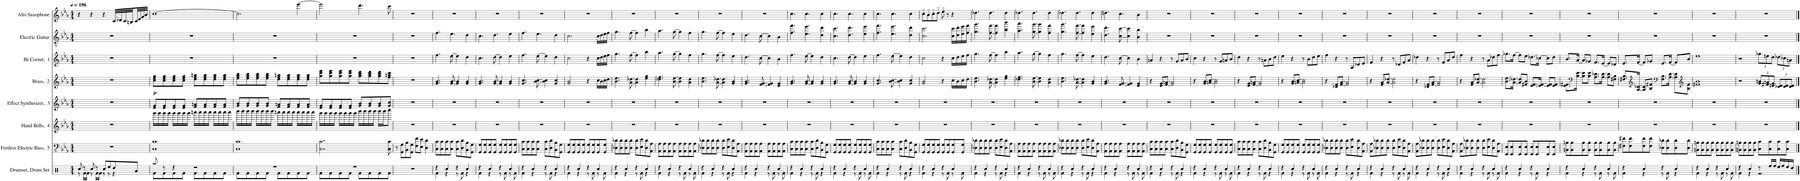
**kern	**kern	**kern	**kern	**kern	**dynam	**kern	**kern	**kern
*part8	*part7	*part6	*part5	*part4	*part4	*part3	*part2	*part1
*staff8	*staff7	*staff6	*staff5	*staff4	*staff4	*staff3	*staff2	*staff1
*I"Drumset, Drum Set	*I"Fretless Electric Bass,  5	*I"Hand Bells,  4	*I"Effect Synthesizer,  3	*I"Brass,  2	*	*I"Bb Cornet,  1	*I"Electric Guitar	*I"Alto Saxophone
*I'Drs.	*I'Frtl. El. B.	*I'Ha. Be.	*I'Synth.	*I'Br.	*	*I'Bb Cnt.	*I'El. Guit.	*I'A. Sax.
*clefX	*clefFv4	*clefG2	*clefG2	*clefG2	*	*clefG2	*clefGv2	*clefG2
*	*	*	*	*	*	*ITrd1c2	*	*ITrd5c9
*k[]	*k[b-e-a-]	*k[b-e-a-]	*k[b-e-a-]	*k[b-e-a-]	*	*k[b-e-a-]	*k[b-e-a-]	*k[b-e-a-]
*M4/4	*M4/4	*M4/4	*M4/4	*M4/4	*	*M4/4	*M4/4	*M4/4
*MM196	*MM196	*MM196	*MM196	*MM196	*	*MM196	*MM196	*MM196
=1	=1	=1	=1	=1	=1	=1	=1	=1
*^	*	*	*	*	*	*	*	*
8Rcc/	8r	1r	1r	1r	1r	.	1r	1r	4r
8r	16Rf\LL	.	.	.	.	.	.	.	.
.	16Rf\JJ	.	.	.	.	.	.	.	.
8Rcc/	8r	.	.	.	.	.	.	.	4r
8r	16Rf\LL	.	.	.	.	.	.	.	.
.	16Rf\JJ	.	.	.	.	.	.	.	.
8Rcc/L	8r	.	.	.	.	.	.	.	4r
8Ree/	8r	.	.	.	.	.	.	.	.
8Rdd/	4r	.	.	.	.	.	.	.	32c/LLL
.	.	.	.	.	.	.	.	.	32d-X/
.	.	.	.	.	.	.	.	.	32c/
.	.	.	.	.	.	.	.	.	32Bn/
8Ra/J	.	.	.	.	.	.	.	.	32c/
.	.	.	.	.	.	.	.	.	32e-/
.	.	.	.	.	.	.	.	.	32g/
.	.	.	.	.	.	.	.	.	32b-/JJJ
=2	=2	=2	=2	=2	=2	=2	=2	=2	=2
!	!	!	!	!	!	!LO:DY:b	!	!	!
8Raa/	8Rf\L	1CC 1C	16ggg\LL	8e-/ 8g/L	8cc\ 8ee-\ 8gg\L	p	1r	1r	[1cc
.	.	.	16ggg\	.	.	.	.	.	.
8r	8Rf\	.	16ggg\	8e-/ 8g/	8cc\ 8ee-\ 8gg\	.	.	.	.
.	.	.	16ggg\JJ	.	.	.	.	.	.
4r	8Rf\	.	16ggg\LL	8e-/ 8g/	8cc\ 8ee-\ 8gg\	.	.	.	.
.	.	.	16ggg\	.	.	.	.	.	.
.	8Rf\J	.	16ggg\	8e-/ 8g/J	8cc\ 8ee-\ 8gg\J	.	.	.	.
.	.	.	16ggg\JJ	.	.	.	.	.	.
2r	8Rf\L	.	16aaan\LL	8f/ 8an/L	8dd\ 8ff\ 8aan\L	.	.	.	.
.	.	.	16aaa\	.	.	.	.	.	.
.	8Rf\	.	16aaa\	8f/ 8a/	8dd\ 8ff\ 8aa\	.	.	.	.
.	.	.	16aaa\JJ	.	.	.	.	.	.
.	8Rf\	.	16aaa\LL	8f/ 8a/	8dd\ 8ff\ 8aa\	.	.	.	.
.	.	.	16aaa\	.	.	.	.	.	.
.	8Rf\J	.	16aaa\	8f/ 8a/J	8dd\ 8ff\ 8aa\J	.	.	.	.
.	.	.	16aaa\JJ	.	.	.	.	.	.
=3	=3	=3	=3	=3	=3	=3	=3	=3	=3
1r	8Rf\L	1CC 1C	16bbb-\LL	8g/ 8b-/L	8ee-\ 8gg\ 8bb-\L	.	1r	1r	2.cc\]
.	.	.	16bbb-\	.	.	.	.	.	.
.	8Rf\	.	16bbb-\	8g/ 8b-/	8ee-\ 8gg\ 8bb-\	.	.	.	.
.	.	.	16bbb-\JJ	.	.	.	.	.	.
.	8Rf\	.	16bbb-\LL	8g/ 8b-/	8ee-\ 8gg\ 8bb-\	.	.	.	.
.	.	.	16bbb-\	.	.	.	.	.	.
.	8Rf\J	.	16bbb-\	8g/ 8b-/J	8ee-\ 8gg\ 8bb-\J	.	.	.	.
.	.	.	16bbb-\JJ	.	.	.	.	.	.
.	8Rf\L	.	16aaan\LL	8f/ 8an/L	8dd\ 8ff\ 8aan\L	.	.	.	.
.	.	.	16aaa\	.	.	.	.	.	.
.	8Rf\	.	16aaa\	8f/ 8a/	8dd\ 8ff\ 8aa\	.	.	.	.
.	.	.	16aaa\JJ	.	.	.	.	.	.
.	8Rf\	.	16aaa\LL	8f/ 8a/	8dd\ 8ff\ 8aa\	.	.	.	[4eee-\
.	.	.	16aaa\	.	.	.	.	.	.
.	8Rf\J	.	16aaa\	8f/ 8a/J	8dd\ 8ff\ 8aa\J	.	.	.	.
.	.	.	16aaa\JJ	.	.	.	.	.	.
=4	=4	=4	=4	=4	=4	=4	=4	=4	=4
1r	8Rf\L	2..CC\ 2..C\	16ggg\LL	8e-/ 8g/L	8gg\ 8ccc\ 8eee-\L	.	1r	1r	2eee-\]
.	.	.	16ggg\	.	.	.	.	.	.
.	8Rf\	.	16ggg\	8e-/ 8g/	8gg\ 8ccc\ 8eee-\	.	.	.	.
.	.	.	16ggg\JJ	.	.	.	.	.	.
.	8Rf\	.	16ggg\LL	8e-/ 8g/	8gg\ 8ccc\ 8eee-\	.	.	.	.
.	.	.	16ggg\	.	.	.	.	.	.
.	8Rf\J	.	16ggg\	8e-/ 8g/J	8gg\ 8ccc\ 8eee-\J	.	.	.	.
.	.	.	16ggg\JJ	.	.	.	.	.	.
.	8Rf\L	.	16bbb-\LL	8g/ 8b-/L	8gg\ 8bb-\ 8ddd\L	.	.	.	4.ddd\
.	.	.	16bbb-\	.	.	.	.	.	.
.	8Rf\	.	16bbb-\	8g/ 8b-/	8gg\ 8bb-\ 8ddd\	.	.	.	.
.	.	.	16bbb-\JJ	.	.	.	.	.	.
.	8Rf\	.	16bbb-\LL	8g/ 8b-/	8gg\ 8bb-\ 8ddd\	.	.	.	.
.	.	.	16bbb-\J	.	.	.	.	.	.
.	8Rf\J	8CC\ 8C\	8cccc\J	8g/ 8cc/J	8ff\ 8aan\ 8ccc\J	.	.	.	8ccc\
*v	*v	*	*	*	*	*	*	*	*
=5	=5	=5	=5	=5	=5	=5	=5	=5
1r	8r	1r	1r	1r	.	1r	1r	1r
.	8GGG\ 8GG\L	.	.	.	.	.	.	.
.	8BBB-\ 8BB-\	.	.	.	.	.	.	.
.	8GGG\ 8GG\J	.	.	.	.	.	.	.
.	8FF\ 8F\L	.	.	.	.	.	.	.
.	8EE-\ 8E-\J	.	.	.	.	.	.	.
.	4DD\ 4D\	.	.	.	.	.	.	.
=6	=6	=6	=6	=6	=6	=6	=6	=6
*^	*	*	*	*	*	*	*	*
4r	4Rf\	8CC\ 8C\L	1r	1r	4.g/ 4.b-/	.	4.ff\	4.f\	1r
.	.	8CC\ 8C\	.	.	.	.	.	.	.
4Rcc/	4r	8CC\ 8C\	.	.	.	.	.	.	.
.	.	8CC\ 8C\J	.	.	[8g/ [8b-/	.	[8ee-\	4.e-\	.
4r	8r	8CC\ 8C\L	.	.	4g/] 4b-/]	.	4ee-\]	.	.
.	8Rf\	8DD\ 8D\	.	.	.	.	.	.	.
4Rcc/	4r	8BBB-\ 8BB-\	.	.	4g/ 4b-/	.	4dd\	4d\	.
.	.	8GGG\ 8GG\J	.	.	.	.	.	.	.
=7	=7	=7	=7	=7	=7	=7	=7	=7	=7
4r	4Rf\	8GGG/ 8GG/L	1r	1r	4.g/ 4.b-/	.	4.cc\	4.c\	1r
.	.	8GGG/ 8GG/	.	.	.	.	.	.	.
4Rcc/	4r	8GGG/ 8GG/	.	.	.	.	.	.	.
.	.	8GGG/ 8GG/J	.	.	[8g/ [8b-/	.	[8dd\	4.d\	.
4r	8r	8GGG/ 8GG/L	.	.	4g/] 4b-/]	.	4dd\]	.	.
.	8Rf\	8GGG/ 8GG/	.	.	.	.	.	.	.
4Rcc/	8r	8GGG/ 8GG/	.	.	4g/ 4b-/	.	4ee-\	4e-\	.
.	8Rf\	8GGG/ 8GG/J	.	.	.	.	.	.	.
=8	=8	=8	=8	=8	=8	=8	=8	=8	=8
4r	4Rf\	8CC\ 8C\L	1r	1r	4.g/ 4.cc/	.	4.ff\	4.f\	1r
.	.	8CC\ 8C\	.	.	.	.	.	.	.
4Rcc/	4r	8CC\ 8C\	.	.	.	.	.	.	.
.	.	8CC\ 8C\J	.	.	[8b-\ [8cc\	.	[8ee-\	4.e-\	.
4r	8r	8CC\ 8C\L	.	.	4b-\] 4cc\]	.	4ee-\]	.	.
.	8Rf\	8DD\ 8D\	.	.	.	.	.	.	.
4Rcc/	4r	8BBB-\ 8BB-\	.	.	4g/ 4cc/	.	4dd\	4d\	.
.	.	8GGG\ 8GG\J	.	.	.	.	.	.	.
=9	=9	=9	=9	=9	=9	=9	=9	=9	=9
4r	4Rf\	8GGG/ 8GG/L	1r	1r	2g/ 2b-/	.	2cc\	2.c\	1r
.	.	8GGG/ 8GG/	.	.	.	.	.	.	.
4Rcc/	4r	8GGG/ 8GG/	.	.	.	.	.	.	.
.	.	8GGG/ 8GG/J	.	.	.	.	.	.	.
4r	8r	8GGG/ 8GG/L	.	.	4r	.	4r	.	.
.	8Rf\	8GGG/ 8GG/	.	.	.	.	.	.	.
4Rcc/	8r	8GGG/ 8GG/	.	.	16cc\LL	.	16cc\LL	16c\LL	.
.	.	.	.	.	16b-\	.	16dd\	16d\	.
.	8Rf\	8GGG/ 8GG/J	.	.	16cc\	.	16ee-\	16e-\	.
.	.	.	.	.	16dd\JJ	.	16ff\JJ	16f\JJ	.
=10	=10	=10	=10	=10	=10	=10	=10	=10	=10
4r	4Rf\	8DD-X\ 8D-X\L	1r	1r	4.b-\ 4.ee-\	.	4.gg\	4.g\	1r
.	.	8DD-\ 8D-\	.	.	.	.	.	.	.
4Rcc/	4r	8DD-\ 8D-\	.	.	.	.	.	.	.
.	.	8DD-\ 8D-\J	.	.	[8a-\ [8dd-X\	.	[8ff\	[8f\	.
4r	8r	8DD-\ 8D-\L	.	.	4a-\] 4dd-\]	.	4ff\]	4f\]	.
.	8Rf\	8EE-\ 8E-\	.	.	.	.	.	.	.
4Rcc/	4r	8DD-\ 8D-\	.	.	4ee-\ 4gg\	.	4bb-\	4b-\	.
.	.	8AAA-\ 8AA-\J	.	.	.	.	.	.	.
=11	=11	=11	=11	=11	=11	=11	=11	=11	=11
4r	4Rf\	8AAA-\ 8AA-\L	1r	1r	4.dd-X\ 4.ff\	.	4.aa-\	4.a-\	1r
.	.	8AAA-\ 8AA-\	.	.	.	.	.	.	.
4Rcc/	4r	8AAA-\ 8AA-\	.	.	.	.	.	.	.
.	.	8AAA-\ 8AA-\J	.	.	[8b-\ [8ee-\	.	[8gg\	[8g\	.
4r	8r	8AAA-\ 8AA-\L	.	.	4b-\] 4ee-\]	.	4gg\]	4g\]	.
.	8Rf\	8AAA-\ 8AA-\	.	.	.	.	.	.	.
4Rcc/	8r	8AAA-\ 8AA-\	.	.	4a-\ 4dd-\	.	4ff\	4f\	.
.	8Rf\	8AAA-\ 8AA-\J	.	.	.	.	.	.	.
=12	=12	=12	=12	=12	=12	=12	=12	=12	=12
4r	4Rf\	8DD-X\ 8D-X\L	1r	1r	4.b-\ 4.ee-\	.	4.gg\	4.g\	1r
.	.	8DD-\ 8D-\	.	.	.	.	.	.	.
4Rcc/	4r	8DD-\ 8D-\	.	.	.	.	.	.	.
.	.	8DD-\ 8D-\J	.	.	[8a-\ [8dd-X\	.	[8ff\	[8f\	.
4r	8r	8DD-\ 8D-\L	.	.	4a-\] 4dd-\]	.	4ff\]	4f\]	.
.	8Rf\	8EE-\ 8E-\	.	.	.	.	.	.	.
4Rcc/	4r	8DD-\ 8D-\	.	.	4g/ 4b-/	.	4ee-\	4e-\	.
.	.	8AAA-\ 8AA-\J	.	.	.	.	.	.	.
=13	=13	=13	=13	=13	=13	=13	=13	=13	=13
4r	4Rf\	8AAA-\ 8AA-\L	1r	1r	4.g/ 4.b-/	.	4.dd\	4.d\	1r
.	.	8AAA-\ 8AA-\	.	.	.	.	.	.	.
4Rcc/	4r	8AAA-\ 8AA-\	.	.	.	.	.	.	.
.	.	8AAA-\ 8AA-\J	.	.	[8f/ [8g/	.	[8cc\	[8c\	.
4r	8r	8AAA-\ 8AA-\L	.	.	4f/] 4g/]	.	4cc\]	4c\]	.
.	8Rf\	8AAA-\ 8AA-\	.	.	.	.	.	.	.
4Rcc/	8r	8AAA-\ 8AA-\	.	.	4e-/ 4g/	.	4b-\	4B-\	.
.	8Rf\	8AAA-\ 8AA-\J	.	.	.	.	.	.	.
=14	=14	=14	=14	=14	=14	=14	=14	=14	=14
4r	4Rf\	8CC\ 8C\L	1r	1r	4.g/ 4.b-/	.	4.ff\	4.f\ 4.ff\	4.cc\
.	.	8CC\ 8C\	.	.	.	.	.	.	.
4Rcc/	4r	8CC\ 8C\	.	.	.	.	.	.	.
.	.	8CC\ 8C\J	.	.	[8g/ [8b-/	.	[8ee-\	4.e-\ 4.ee-\	4.cc\
4r	8r	8CC\ 8C\L	.	.	4g/] 4b-/]	.	4ee-\]	.	.
.	8Rf\	8DD\ 8D\	.	.	.	.	.	.	.
4Rcc/	4r	8BBB-\ 8BB-\	.	.	4g/ 4b-/	.	4dd\	4d\ 4dd\	4cc\
.	.	8GGG\ 8GG\J	.	.	.	.	.	.	.
=15	=15	=15	=15	=15	=15	=15	=15	=15	=15
4r	4Rf\	8GGG/ 8GG/L	1r	1r	4.g/ 4.b-/	.	4.cc\	4.c\ 4.cc\	4.cc\
.	.	8GGG/ 8GG/	.	.	.	.	.	.	.
4Rcc/	4r	8GGG/ 8GG/	.	.	.	.	.	.	.
.	.	8GGG/ 8GG/J	.	.	[8g/ [8b-/	.	[8dd\	4.d\ 4.dd\	4.cc\
4r	8r	8GGG/ 8GG/L	.	.	4g/] 4b-/]	.	4dd\]	.	.
.	8Rf\	8GGG/ 8GG/	.	.	.	.	.	.	.
4Rcc/	8r	8GGG/ 8GG/	.	.	4g/ 4b-/	.	4ee-\	4e-\ 4ee-\	4cc\
.	8Rf\	8GGG/ 8GG/J	.	.	.	.	.	.	.
=16	=16	=16	=16	=16	=16	=16	=16	=16	=16
4r	4Rf\	8CC\ 8C\L	1r	1r	4.g/ 4.cc/	.	4.ff\	4.f\ 4.ff\	4.cc\
.	.	8CC\ 8C\	.	.	.	.	.	.	.
4Rcc/	4r	8CC\ 8C\	.	.	.	.	.	.	.
.	.	8CC\ 8C\J	.	.	[8b-\ [8cc\	.	[8ee-\	4.e-\ 4.ee-\	4.cc\
4r	8r	8CC\ 8C\L	.	.	4b-\] 4cc\]	.	4ee-\]	.	.
.	8Rf\	8DD\ 8D\	.	.	.	.	.	.	.
4Rcc/	4r	8BBB-\ 8BB-\	.	.	4g/ 4cc/	.	4dd\	4d\ 4dd\	4cc\
.	.	8GGG\ 8GG\J	.	.	.	.	.	.	.
=17	=17	=17	=17	=17	=17	=17	=17	=17	=17
4r	4Rf\	8GGG/ 8GG/L	1r	1r	2g/ 2b-/	.	2cc\	2.c\ 2.cc\	8cc'~\L
.	.	8GGG/ 8GG/	.	.	.	.	.	.	8b-'~\
4Rcc/	4r	8GGG/ 8GG/	.	.	.	.	.	.	8cc'~\
.	.	8GGG/ 8GG/J	.	.	.	.	.	.	8dd'~\J
4r	8r	8GGG/ 8GG/L	.	.	4r	.	4r	.	8ee-'~\
.	8Rf\	8GGG/ 8GG/	.	.	.	.	.	.	8r
4Rcc/	8r	8GGG/ 8GG/	.	.	16cc\LL	.	16cc\LL	16c\ 16cc\LL	4r
.	.	.	.	.	16b-\	.	16dd\	16d\ 16dd\	.
.	8Rf\	8GGG/ 8GG/J	.	.	16cc\	.	16ee-\	16e-\ 16ee-\	.
.	.	.	.	.	16dd\JJ	.	16ff\JJ	16f\ 16ff\JJ	.
=18	=18	=18	=18	=18	=18	=18	=18	=18	=18
4r	4Rf\	8DD-X\ 8D-X\L	1r	1r	4.b-\ 4.ee-\	.	4.gg\	4.g\ 4.gg\	4.dd-X\
.	.	8DD-\ 8D-\	.	.	.	.	.	.	.
4Rcc/	4r	8DD-\ 8D-\	.	.	.	.	.	.	.
.	.	8DD-\ 8D-\J	.	.	[8a-\ [8dd-X\	.	[8ff\	[8f\ [8ff\	4.dd-\
4r	8r	8DD-\ 8D-\L	.	.	4a-\] 4dd-\]	.	4ff\]	4f\] 4ff\]	.
.	8Rf\	8EE-\ 8E-\	.	.	.	.	.	.	.
4Rcc/	4r	8DD-\ 8D-\	.	.	4ee-\ 4gg\	.	4bb-\	4b-\ 4bb-\	4dd-\
.	.	8AAA-\ 8AA-\J	.	.	.	.	.	.	.
=19	=19	=19	=19	=19	=19	=19	=19	=19	=19
4r	4Rf\	8AAA-\ 8AA-\L	1r	1r	4.dd-X\ 4.ff\	.	4.aa-\	4.a-\ 4.aa-\	4.dd-X\
.	.	8AAA-\ 8AA-\	.	.	.	.	.	.	.
4Rcc/	4r	8AAA-\ 8AA-\	.	.	.	.	.	.	.
.	.	8AAA-\ 8AA-\J	.	.	[8b-\ [8ee-\	.	[8gg\	[8g\ [8gg\	4.dd-\
4r	8r	8AAA-\ 8AA-\L	.	.	4b-\] 4ee-\]	.	4gg\]	4g\] 4gg\]	.
.	8Rf\	8AAA-\ 8AA-\	.	.	.	.	.	.	.
4Rcc/	8r	8AAA-\ 8AA-\	.	.	4a-\ 4dd-\	.	4ff\	4f\ 4ff\	4dd-\
.	8Rf\	8AAA-\ 8AA-\J	.	.	.	.	.	.	.
=20	=20	=20	=20	=20	=20	=20	=20	=20	=20
4r	4Rf\	8DD-X\ 8D-X\L	1r	1r	4.b-\ 4.ee-\	.	4.gg\	4.g\ 4.gg\	4.dd-X\
.	.	8DD-\ 8D-\	.	.	.	.	.	.	.
4Rcc/	4r	8DD-\ 8D-\	.	.	.	.	.	.	.
.	.	8DD-\ 8D-\J	.	.	[8a-\ [8dd-X\	.	[8ff\	[8f\ [8ff\	4.dd-\
4r	8r	8DD-\ 8D-\L	.	.	4a-\] 4dd-\]	.	4ff\]	4f\] 4ff\]	.
.	8Rf\	8EE-\ 8E-\	.	.	.	.	.	.	.
4Rcc/	4r	8DD-\ 8D-\	.	.	4g/ 4b-/	.	4ee-\	4e-\ 4ee-\	4dd-\
.	.	8AAA-\ 8AA-\J	.	.	.	.	.	.	.
=21	=21	=21	=21	=21	=21	=21	=21	=21	=21
4r	4Rf\	8AAA-\ 8AA-\L	1r	1r	4.g/ 4.b-/	.	4.dd\	4.d\ 4.dd\	4.ddn\
.	.	8AAA-\ 8AA-\	.	.	.	.	.	.	.
4Rcc/	4r	8AAA-\ 8AA-\	.	.	.	.	.	.	.
.	.	8AAA-\ 8AA-\J	.	.	[8f/ [8g/	.	[8cc\	[8c\ [8cc\	4.cc\
4r	8r	8AAA-\ 8AA-\L	.	.	4f/] 4g/]	.	4cc\]	4c\] 4cc\]	.
.	8Rf\	8AAA-\ 8AA-\	.	.	.	.	.	.	.
4Rcc/	8r	8AAA-\ 8AA-\	.	.	4e-/ 4g/	.	4b-\	4B-\ 4b-\	4b-\
.	8Rf\	8AAA-\ 8AA-\J	.	.	.	.	.	.	.
=22	=22	=22	=22	=22	=22	=22	=22	=22	=22
4r	4Rf\	8CC\ 8C\L	1r	1r	4r	.	4an/	1r	1r
.	.	8CC\ 8C\	.	.	.	.	.	.	.
4Rcc/	4r	8CC\ 8C\	.	.	8e-/ 8g/L	.	4r	.	.
.	.	8CC\ 8C\J	.	.	[8f/ [8an/J	.	.	.	.
4r	8r	8CC\ 8C\L	.	.	2f/] 2a/]	.	8r	.	.
.	8Rf\	8DD\ 8D\	.	.	.	.	8g/L	.	.
4Rcc/	4r	8BBB-\ 8BB-\	.	.	.	.	8a/	.	.
.	.	8GGG\ 8GG\J	.	.	.	.	8b-/J	.	.
=23	=23	=23	=23	=23	=23	=23	=23	=23	=23
4r	4Rf\	8GGG/ 8GG/L	1r	1r	4r	.	4cc\	1r	1r
.	.	8GGG/ 8GG/	.	.	.	.	.	.	.
4Rcc/	4r	8GGG/ 8GG/	.	.	8g/ 8b-/L	.	4r	.	.
.	.	8GGG/ 8GG/J	.	.	[8an/ [8cc/J	.	.	.	.
4r	8r	8GGG/ 8GG/L	.	.	2a\] 2cc\]	.	8r	.	.
.	8Rf\	8GGG/ 8GG/	.	.	.	.	8g/L	.	.
4Rcc/	8r	8GGG/ 8GG/	.	.	.	.	8an/	.	.
.	8Rf\	8GGG/ 8GG/J	.	.	.	.	8b-/J	.	.
=24	=24	=24	=24	=24	=24	=24	=24	=24	=24
4r	4Rf\	8CC\ 8C\L	1r	1r	4r	.	4dd\	1r	1r
.	.	8CC\ 8C\	.	.	.	.	.	.	.
4Rcc/	4r	8CC\ 8C\	.	.	8e-/ 8g/L	.	4r	.	.
.	.	8CC\ 8C\J	.	.	[8f/ [8an/J	.	.	.	.
4r	8r	8CC\ 8C\L	.	.	2f/] 2a/]	.	8r	.	.
.	8Rf\	8DD\ 8D\	.	.	.	.	8an\L	.	.
4Rcc/	4r	8BBB-\ 8BB-\	.	.	.	.	8b-\	.	.
.	.	8GGG\ 8GG\J	.	.	.	.	8dd\J	.	.
=25	=25	=25	=25	=25	=25	=25	=25	=25	=25
4r	4Rf\	8GGG/ 8GG/L	1r	1r	4r	.	4ee-\	1r	1r
.	.	8GGG/ 8GG/	.	.	.	.	.	.	.
4Rcc/	4r	8GGG/ 8GG/	.	.	8g/ 8b-/L	.	4r	.	.
.	.	8GGG/ 8GG/J	.	.	[8an/ [8cc/J	.	.	.	.
4r	8r	8GGG/ 8GG/L	.	.	2a\] 2cc\]	.	8r	.	.
.	8Rf\	8GGG/ 8GG/	.	.	.	.	8b-\L	.	.
4Rcc/	8r	8GGG/ 8GG/	.	.	.	.	8dd\	.	.
.	8Rf\	8GGG/ 8GG/J	.	.	.	.	8ee-\J	.	.
=26	=26	=26	=26	=26	=26	=26	=26	=26	=26
4r	4Rf\	8DD-X\ 8D-X\L	1r	1r	4r	.	4ff\	1r	1r
.	.	8DD-\ 8D-\	.	.	.	.	.	.	.
4Rcc/	4r	8DD-\ 8D-\	.	.	8d-X/ 8f/L	.	4r	.	.
.	.	8DD-\ 8D-\J	.	.	[8f/ [8a-/J	.	.	.	.
4r	8r	8DD-\ 8D-\L	.	.	2f/] 2a-/]	.	8r	.	.
.	8Rf\	8EE-\ 8E-\	.	.	.	.	8A-/L	.	.
4Rcc/	4r	8DD-\ 8D-\	.	.	.	.	8d-X/	.	.
.	.	8AAA-\ 8AA-\J	.	.	.	.	8e-/J	.	.
=27	=27	=27	=27	=27	=27	=27	=27	=27	=27
4r	4Rf\	8AAA-\ 8AA-\L	1r	1r	4r	.	4f/	1r	1r
.	.	8DD-X\ 8D-X\	.	.	.	.	.	.	.
4Rcc/	4r	8DD-\ 8D-\	.	.	8f/ 8a-/L	.	4r	.	.
.	.	8DD-\ 8D-\J	.	.	[8a-/ [8dd-X/J	.	.	.	.
4r	8r	8DD-\ 8D-\L	.	.	2a-\] 2dd-\]	.	8r	.	.
.	8Rf\	8EE-\ 8E-\	.	.	.	.	8d-X/L	.	.
4Rcc/	8r	8DD-\ 8D-\	.	.	.	.	8f/	.	.
.	8Rf\	8AAA-\ 8AA-\J	.	.	.	.	8a-/J	.	.
=28	=28	=28	=28	=28	=28	=28	=28	=28	=28
4r	4Rf\	8AAA-\ 8AA-\L	1r	1r	4r	.	4dd-X\	1r	1r
.	.	8DD-X\ 8D-X\	.	.	.	.	.	.	.
4Rcc/	4r	8DD-\ 8D-\	.	.	8d-X/ 8f/L	.	4r	.	.
.	.	8DD-\ 8D-\J	.	.	[8f/ [8a-/J	.	.	.	.
4r	8r	8DD-\ 8D-\L	.	.	2f/] 2a-/]	.	8r	.	.
.	8Rf\	8EE-\ 8E-\	.	.	.	.	8f/L	.	.
4Rcc/	4r	8DD-\ 8D-\	.	.	.	.	8a-/	.	.
.	.	8AAA-\ 8AA-\J	.	.	.	.	8dd-/J	.	.
=29	=29	=29	=29	=29	=29	=29	=29	=29	=29
4r	4Rf\	8AAA-\ 8AA-\L	1r	1r	4r	.	4ff\	1r	1r
.	.	8DD-X\ 8D-X\	.	.	.	.	.	.	.
4Rcc/	4r	8DD-\ 8D-\	.	.	8f/ 8a-/L	.	4r	.	.
.	.	8DD-\ 8D-\J	.	.	[8a-/ [8dd-X/J	.	.	.	.
4r	8r	8DD-\ 8D-\L	.	.	2a-\] 2dd-\]	.	8r	.	.
.	8Rf\	8EE-\ 8E-\	.	.	.	.	8a-\L	.	.
4Rcc/	8r	8DD-\ 8D-\	.	.	.	.	8dd-X\	.	.
.	8Rf\	8AAA-\ 8AA-\J	.	.	.	.	8ff\J	.	.
=30	=30	=30	=30	=30	=30	=30	=30	=30	=30
4r	4Rf\	8EEE-/ 8EE-/L	1r	1r	8.b-\ 8.ee-\L	.	8.gg-X\L	1r	1r
.	.	8EEE-/ 8EE-/	.	.	.	.	.	.	.
.	.	.	.	.	[16a-\ [16dd-X\Jk	.	[16ff\Jk	.	.
4Rcc/	4r	8EEE-/ 8EE-/	.	.	8a-/] 8dd-/]L	.	8ff\L]	.	.
.	.	8EEE-/ 8EE-/J	.	.	8f#X/ 8b-/J	.	8ee-\J	.	.
4r	8r	8EEE-/ 8EE-/L	.	.	8.e-/ 8.f#/L	.	8.dd-X\L	.	.
.	8Rf\	8EEE-/ 8EE-/	.	.	.	.	.	.	.
.	.	.	.	.	[16e-/ [16f#/Jk	.	[16cc-X\Jk	.	.
4Rcc/	4r	8EEE-/ 8EE-/	.	.	8e-/] 8f#/]L	.	8cc-\L]	.	.
.	.	8EEE-/ 8EE-/J	.	.	8e-/ 8f#/J	.	8dd-\J	.	.
=31	=31	=31	=31	=31	=31	=31	=31	=31	=31
4r	4Rf\	8BBBn\ 8BBn\L	1r	1r	8.e-\ 8.f#X\L	.	8.b-/L	1r	1r
.	.	8BBB\ 8BB\	.	.	.	.	.	.	.
*	*	*	*	*	*clefF4	*	*	*	*
.	.	.	.	.	[16B-\ [16e-\Jk	.	[16a-/Jk	.	.
4Rcc/	4r	8BBB\ 8BB\	.	.	8B-\] 8e-\]L	.	8a-/L]	.	.
.	.	8BBB\ 8BB\J	.	.	8B-\ 8e-\J	.	8g-X/J	.	.
4r	8r	8BBB\ 8BB\L	.	.	8.A-\ 8.d-X\L	.	8.f/L	.	.
.	8Rf\	8BBB\ 8BB\	.	.	.	.	.	.	.
.	.	.	.	.	[16A-\ [16d-\Jk	.	[16e-/Jk	.	.
4Rcc/	8r	8BBB\ 8BB\	.	.	8A-\] 8d-\]L	.	8e-/L]	.	.
.	8Rf\	8BBB\ 8BB\J	.	.	8F#X\ 8B-\J	.	8d-X/J	.	.
=32	=32	=32	=32	=32	=32	=32	=32	=32	=32
4r	4Rf\	8FF#X\ 8F#X\L	1r	1r	8.F#X/ 8.B-/L	.	8.e-/L	1r	1r
.	.	8FF#\ 8F#\	.	.	.	.	.	.	.
*	*	*	*	*	*clefG2	*	*	*	*
.	.	.	.	.	[16A-/ [16d-X/Jk	.	[16f/Jk	.	.
4Rcc/	4r	8FF#\ 8F#\	.	.	8A-/] 8d-/]L	.	8f/L]	.	.
.	.	8FF#\ 8F#\J	.	.	8B-/ 8f#X/J	.	8g-X/J	.	.
*	*	*	*	*	*clefF4	*	*	*	*
4r	8r	8DD-X\ 8D-X\L	.	.	8.F#\ 8.B-\L	.	8.e-/L	.	.
.	8Rf\	8DD-\ 8D-\	.	.	.	.	.	.	.
.	.	.	.	.	[16A-\ [16d-\Jk	.	[16f/Jk	.	.
4Rcc/	4r	8DD-\ 8D-\	.	.	8A-\] 8d-\]L	.	8f/L]	.	.
*	*	*	*	*	*clefG2	*	*	*	*
.	.	8DD-\ 8D-\J	.	.	8B-\ 8f#\J	.	8b-/J	.	.
=33	=33	=33	=33	=33	=33	=33	=33	=33	=33
4r	4Rf\	8BBBn\ 8BBn\L	1r	1r	1f#X 1b-	.	1ee-	1r	1r
.	.	8BBB\ 8BB\	.	.	.	.	.	.	.
4Rcc/	4r	8BBB\ 8BB\	.	.	.	.	.	.	.
.	.	8BBB\ 8BB\J	.	.	.	.	.	.	.
4r	8r	8BBB\ 8BB\L	.	.	.	.	.	.	.
.	8Rf\	8BBB\ 8BB\	.	.	.	.	.	.	.
4Rcc/	8r	8BBB\ 8BB\	.	.	.	.	.	.	.
.	8Rf\	8BBB\ 8BB\J	.	.	.	.	.	.	.
=34	=34	=34	=34	=34	=34	=34	=34	=34	=34
4r	4Rf\	8BBBn\ 8BBn\L	1r	1r	2r	.	2r	1r	1r
.	.	8BBB\ 8BB\	.	.	.	.	.	.	.
4Rcc/	4r	8BBB\ 8BB\	.	.	.	.	.	.	.
.	.	8BBB\ 8BB\J	.	.	.	.	.	.	.
*	*	*	*	*	*Xbrackettup	*	*Xbrackettup	*	*
8r	2r	8CC\ 8C\L	.	.	12g/ 12bn/L	.	12gg-X\L	.	.
.	.	.	.	.	12f#X/ 12an/	.	12een\	.	.
16Rff/LL	.	8CC\ 8C\	.	.	.	.	.	.	.
.	.	.	.	.	12en/ 12g/J	.	12dd\J	.	.
16Rff/JJ	.	.	.	.	.	.	.	.	.
16Ree/LL	.	8CC\ 8C\	.	.	12d-X/ 12e/L	.	12dd-X\L	.	.
16Rff/	.	.	.	.	.	.	.	.	.
.	.	.	.	.	12d-/ 12e/	.	12cc-X\	.	.
16Ree/	.	8CC\ 8C\J	.	.	.	.	.	.	.
.	.	.	.	.	12d-/ 12e/J	.	12an\J	.	.
16Rdd/JJ	.	.	.	.	.	.	.	.	.
*v	*v	*	*	*	*	*	*	*	*
==	==	==	==	==	==	==	==	==
*-	*-	*-	*-	*-	*-	*-	*-	*-
